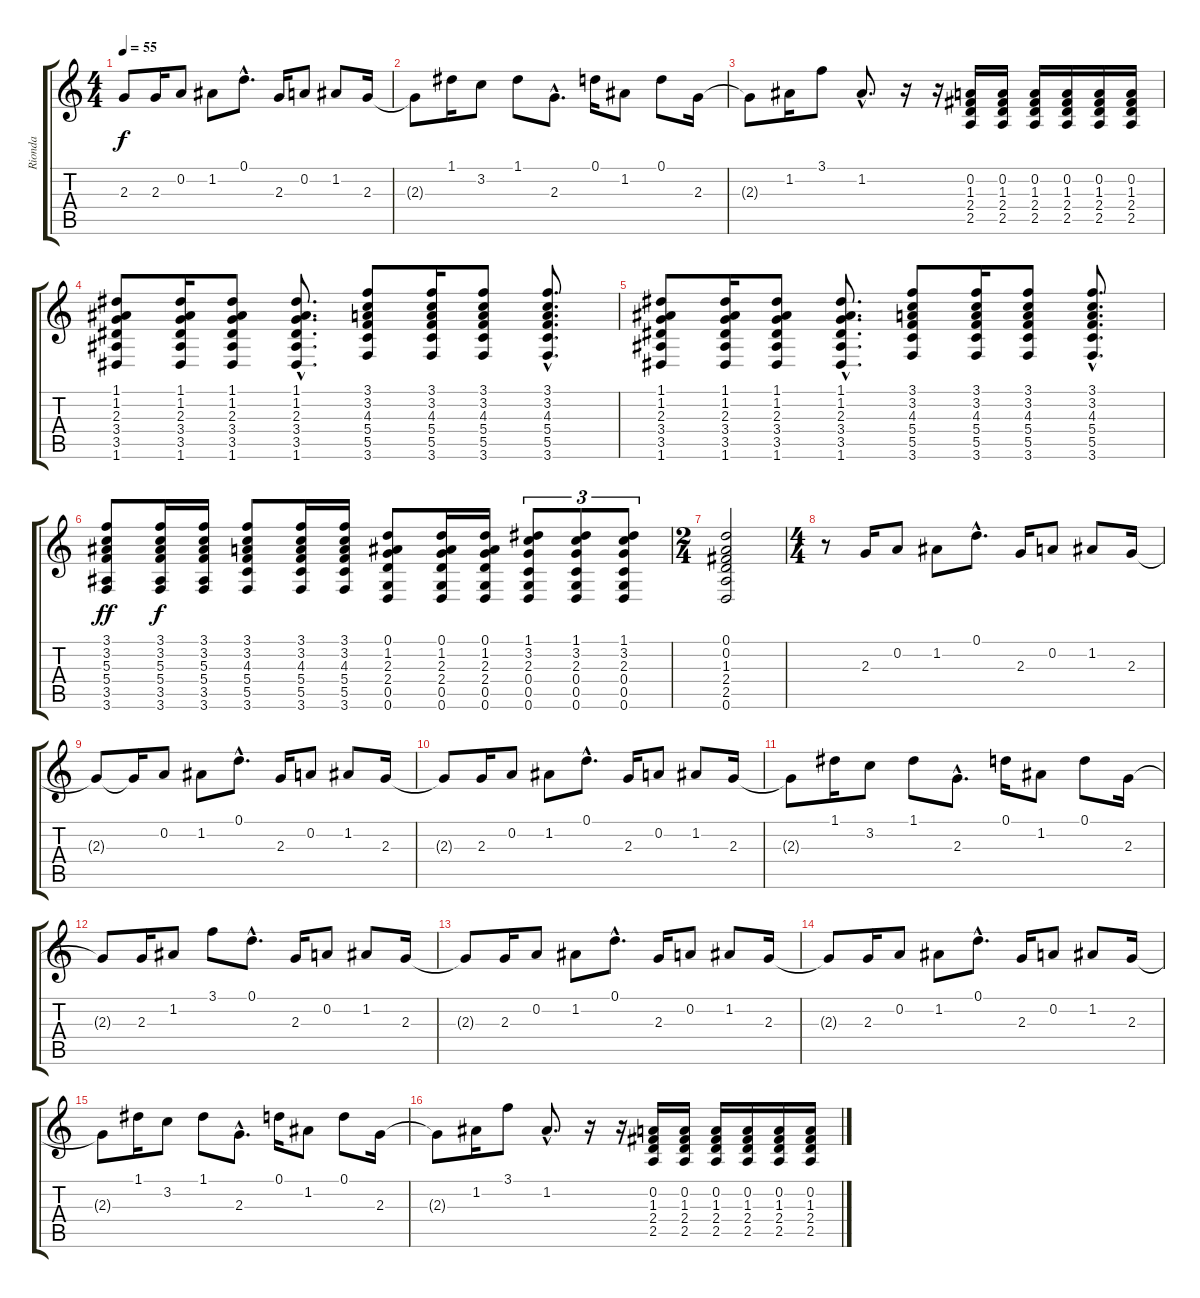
\track ("Rionda" "Rionda") {instrument acousticguitarsteel}
\staff {score tabs}
\tuning (D4 A3 F3 C3 G2 D2) {hide}
\ts (4 4)
\tempo 55
\clef g2
\ks c
2.3{t}.8{dy f} 2.3.16 0.2.8 1.2.8 0.1{hac}.8{d} 2.3.16 0.2.8 1.2.8 2.3.16 |
2.3{t}.8 1.1.16 3.2.8 1.1.8 2.3{hac}.8{d} 0.1.16 1.2.8 0.1.8 2.3.16 |
2.3{t}.8 1.2.16 3.1.8 1.2{hac}.8{d} r.16 r.16 (0.2 1.3 2.4 2.5).16 (0.2 1.3 2.4 2.5).16 (0.2 1.3 2.4 2.5).16 (0.2 1.3 2.4 2.5).16 (0.2 1.3 2.4 2.5).16 (0.2 1.3 2.4 2.5).16 |
(1.1 1.2 2.3 3.4 3.5 1.6).8 (1.1 1.2 2.3 3.4 3.5 1.6).16 (1.1 1.2 2.3 3.4 3.5 1.6).8 (1.1{hac} 1.2{hac} 2.3{hac} 3.4{hac} 3.5{hac} 1.6{hac}).8{d} (3.1 3.2 4.3 5.4 5.5 3.6).8 (3.1 3.2 4.3 5.4 5.5 3.6).16 (3.1 3.2 4.3 5.4 5.5 3.6).8 (3.1{hac} 3.2{hac} 4.3{hac} 5.4{hac} 5.5{hac} 3.6{hac}).8{d} |
(1.1 1.2 2.3 3.4 3.5 1.6).8 (1.1 1.2 2.3 3.4 3.5 1.6).16 (1.1 1.2 2.3 3.4 3.5 1.6).8 (1.1{hac} 1.2{hac} 2.3{hac} 3.4{hac} 3.5{hac} 1.6{hac}).8{d} (3.1 3.2 4.3 5.4 5.5 3.6).8 (3.1 3.2 4.3 5.4 5.5 3.6).16 (3.1 3.2 4.3 5.4 5.5 3.6).8 (3.1{hac} 3.2{hac} 4.3{hac} 5.4{hac} 5.5{hac} 3.6{hac}).8{d} |
(3.1 3.2 5.3 5.4 3.5 3.6).8{dy ff} (3.1 3.2 5.3 5.4 3.5 3.6).16{dy f} (3.1 3.2 5.3 5.4 3.5 3.6).16 (3.1 3.2 4.3 5.4 5.5 3.6).8 (3.1 3.2 4.3 5.4 5.5 3.6).16 (3.1 3.2 4.3 5.4 5.5 3.6).16 (0.1 1.2 2.3 2.4 0.5 0.6).8 (0.1 1.2 2.3 2.4 0.5 0.6).16 (0.1 1.2 2.3 2.4 0.5 0.6).16 (1.1 3.2 2.3 0.4 0.5 0.6).8{tu (3 2)} (1.1 3.2 2.3 0.4 0.5 0.6).8{tu (3 2)} (1.1 3.2 2.3 0.4 0.5 0.6).8{tu (3 2)} |
\ts (2 4)
(0.1 0.2 1.3 2.4 2.5 0.6).2 |
\ts (4 4)
r.8 2.3.16 0.2.8 1.2.8 0.1{hac}.8{d} 2.3.16 0.2.8 1.2.8 2.3.16 |
2.3{t}.8 2.3{t}.16 0.2.8 1.2.8 0.1{hac}.8{d} 2.3.16 0.2.8 1.2.8 2.3.16 |
2.3{t}.8 2.3.16 0.2.8 1.2.8 0.1{hac}.8{d} 2.3.16 0.2.8 1.2.8 2.3.16 |
2.3{t}.8 1.1.16 3.2.8 1.1.8 2.3{hac}.8{d} 0.1.16 1.2.8 0.1.8 2.3.16 |
2.3{t}.8 2.3.16 1.2.8 3.1.8 0.1{hac}.8{d} 2.3.16 0.2.8 1.2.8 2.3.16 |
2.3{t}.8 2.3.16 0.2.8 1.2.8 0.1{hac}.8{d} 2.3.16 0.2.8 1.2.8 2.3.16 |
2.3{t}.8 2.3.16 0.2.8 1.2.8 0.1{hac}.8{d} 2.3.16 0.2.8 1.2.8 2.3.16 |
2.3{t}.8 1.1.16 3.2.8 1.1.8 2.3{hac}.8{d} 0.1.16 1.2.8 0.1.8 2.3.16 |
2.3{t}.8 1.2.16 3.1.8 1.2{hac}.8{d} r.16 r.16 (0.2 1.3 2.4 2.5).16 (0.2 1.3 2.4 2.5).16 (0.2 1.3 2.4 2.5).16 (0.2 1.3 2.4 2.5).16 (0.2 1.3 2.4 2.5).16 (0.2 1.3 2.4 2.5).16
